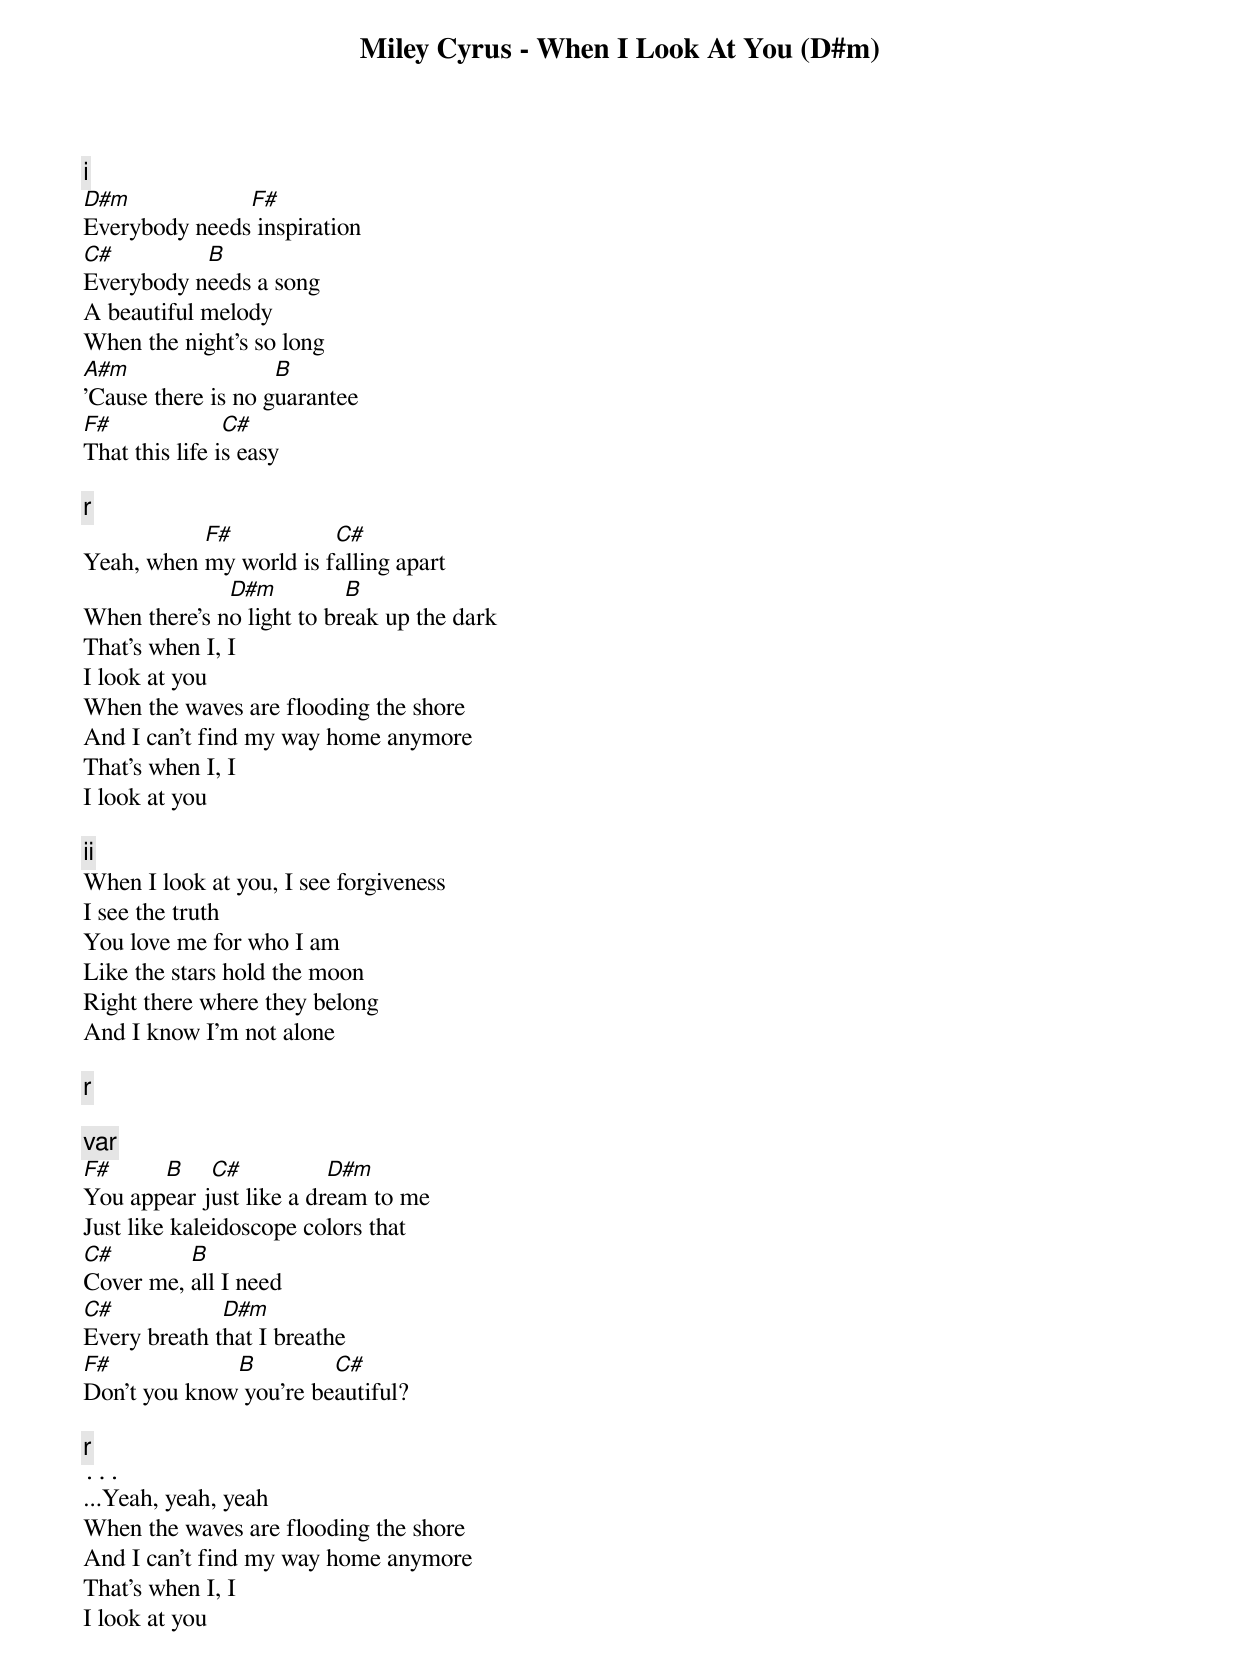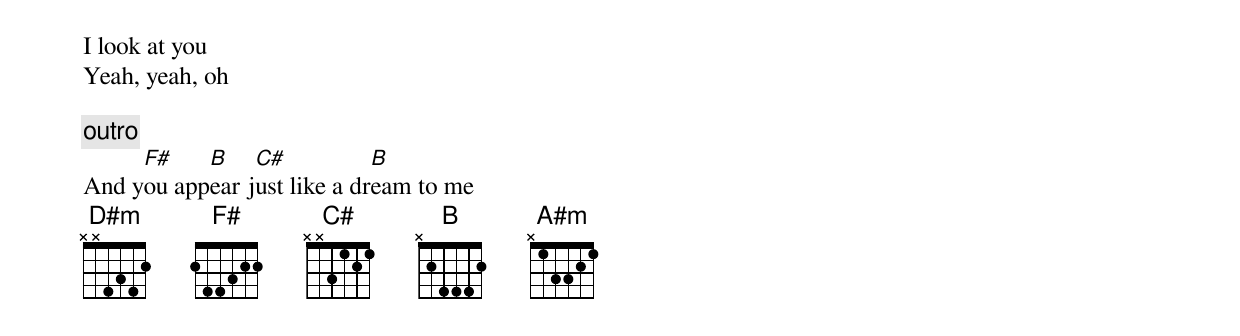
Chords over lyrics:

Miley Cyrus - When I Look At You (D#m)

[i]
D#m            F#
Everybody needs inspiration
C#         B
Everybody needs a song
A beautiful melody
When the night's so long
A#m                 B
'Cause there is no guarantee
F#              C#
That this life is easy

[r]
           F#           C#
Yeah, when my world is falling apart
              D#m          B
When there's no light to break up the dark
That's when I, I
I look at you
When the waves are flooding the shore
And I can't find my way home anymore
That's when I, I
I look at you

[ii]
When I look at you, I see forgiveness
I see the truth
You love me for who I am
Like the stars hold the moon
Right there where they belong
And I know I'm not alone

[r]

[var]
F#     B    C#           D#m
You appear just like a dream to me
Just like kaleidoscope colors that
C#        B
Cover me, all I need
C#            D#m
Every breath that I breathe
F#            B         C#
Don't you know you're beautiful?

[r]
...
...Yeah, yeah, yeah
When the waves are flooding the shore
And I can't find my way home anymore
That's when I, I
I look at you
I look at you
Yeah, yeah, oh

[outro]
     F#    B    C#           B
And you appear just like a dream to me
